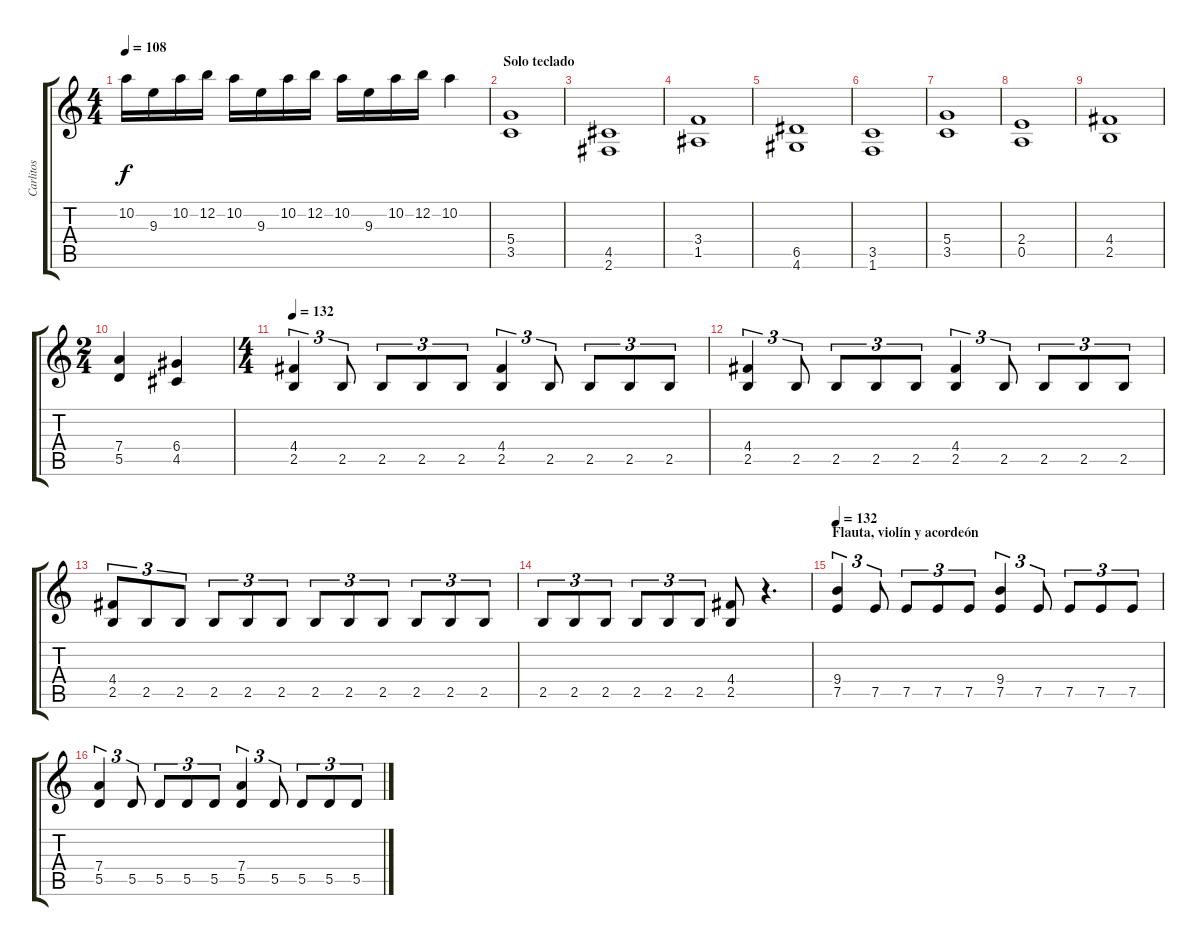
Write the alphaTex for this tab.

\track ("Carlitos" "Carlitos") {instrument distortionguitar}
\staff {score tabs}
\tuning (E4 B3 G3 D3 A2 E2) {hide}
\ts (4 4)
\tempo 108
\clef g2
\ks c
10.2.16{dy f} 9.3.16 10.2.16 12.2.16 10.2.16 9.3.16 10.2.16 12.2.16 10.2.16 9.3.16 10.2.16 12.2.16 10.2.4 |
\section ("" "Solo teclado")
(5.4 3.5).1{volume 11} |
(4.5 2.6).1 |
(3.4 1.5).1 |
(6.5 4.6).1 |
(3.5 1.6).1 |
(5.4 3.5).1 |
(2.4 0.5).1 |
(4.4 2.5).1 |
\ts (2 4)
(7.4 5.5).4 (6.4 4.5).4 |
\ts (4 4)
\tempo 132
(4.4 2.5).4{tu (3 2)} 2.5.8{tu (3 2)} 2.5.8{tu (3 2)} 2.5.8{tu (3 2)} 2.5.8{tu (3 2)} (4.4 2.5).4{tu (3 2)} 2.5.8{tu (3 2)} 2.5.8{tu (3 2)} 2.5.8{tu (3 2)} 2.5.8{tu (3 2)} |
(4.4 2.5).4{tu (3 2)} 2.5.8{tu (3 2)} 2.5.8{tu (3 2)} 2.5.8{tu (3 2)} 2.5.8{tu (3 2)} (4.4 2.5).4{tu (3 2)} 2.5.8{tu (3 2)} 2.5.8{tu (3 2)} 2.5.8{tu (3 2)} 2.5.8{tu (3 2)} |
(4.4 2.5).8{tu (3 2)} 2.5.8{tu (3 2)} 2.5.8{tu (3 2)} 2.5.8{tu (3 2)} 2.5.8{tu (3 2)} 2.5.8{tu (3 2)} 2.5.8{tu (3 2)} 2.5.8{tu (3 2)} 2.5.8{tu (3 2)} 2.5.8{tu (3 2)} 2.5.8{tu (3 2)} 2.5.8{tu (3 2)} |
2.5.8{tu (3 2)} 2.5.8{tu (3 2)} 2.5.8{tu (3 2)} 2.5.8{tu (3 2)} 2.5.8{tu (3 2)} 2.5.8{tu (3 2)} (4.4 2.5).8 r.4{d} |
\section ("" "Flauta, violín y acordeón")
\tempo 132
(9.4 7.5).4{tu (3 2) volume 11} 7.5.8{tu (3 2)} 7.5.8{tu (3 2)} 7.5.8{tu (3 2)} 7.5.8{tu (3 2)} (9.4 7.5).4{tu (3 2)} 7.5.8{tu (3 2)} 7.5.8{tu (3 2)} 7.5.8{tu (3 2)} 7.5.8{tu (3 2)} |
(7.4 5.5).4{tu (3 2)} 5.5.8{tu (3 2)} 5.5.8{tu (3 2)} 5.5.8{tu (3 2)} 5.5.8{tu (3 2)} (7.4 5.5).4{tu (3 2)} 5.5.8{tu (3 2)} 5.5.8{tu (3 2)} 5.5.8{tu (3 2)} 5.5.8{tu (3 2)}
